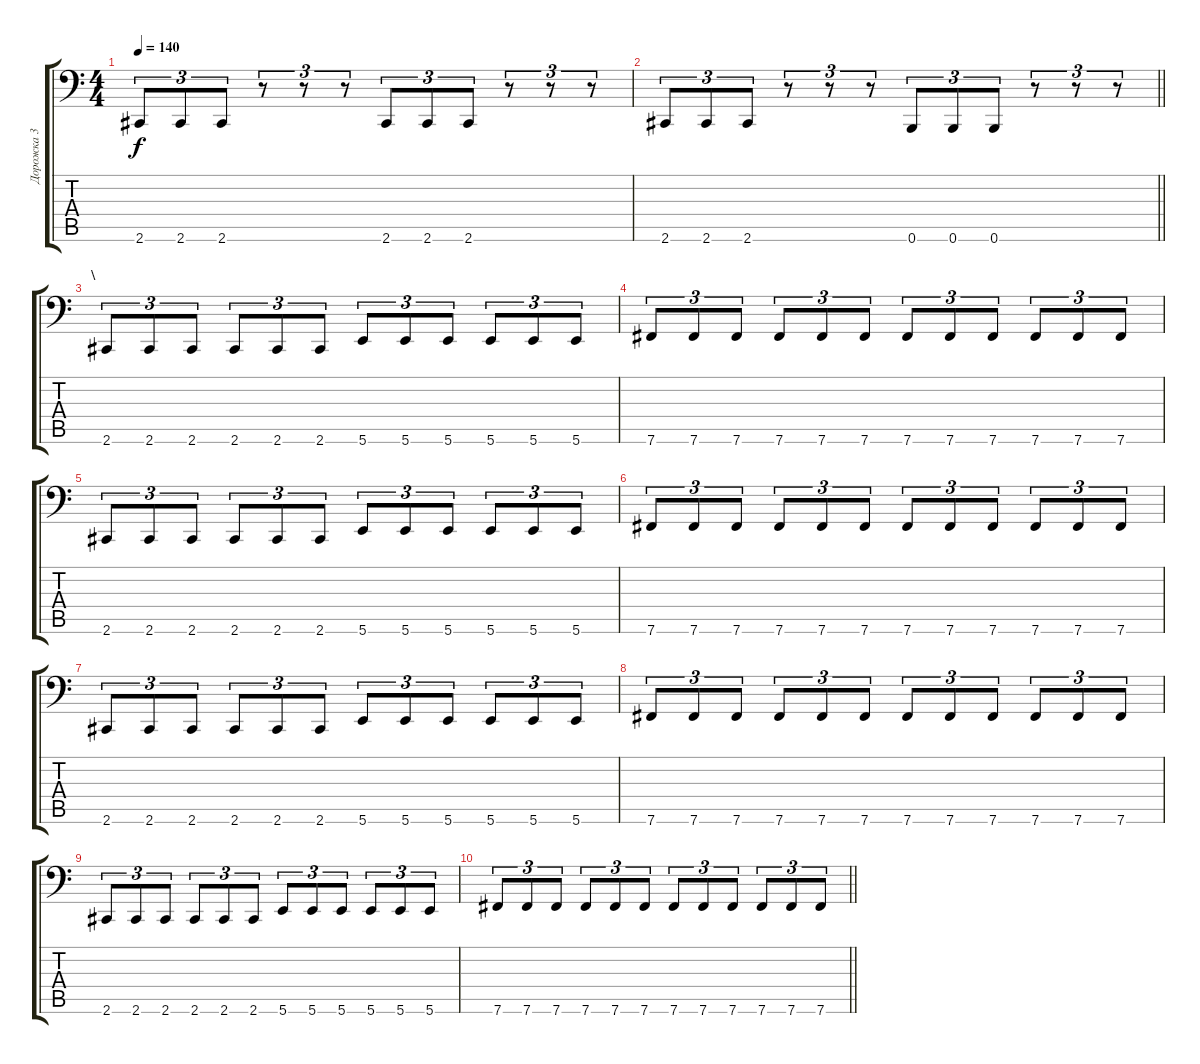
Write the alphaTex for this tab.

\track ("Дорожка 3" "Дорожка 3") {instrument electricbassfinger}
\staff {score tabs}
\tuning (Db3 Ab2 E2 B1 Gb1 B0) {hide}
\ts (4 4)
\tempo 140
\clef f4
\ks c
2.6.8{tu (3 2) dy f} 2.6.8{tu (3 2)} 2.6.8{tu (3 2)} r.8{tu (3 2)} r.8{tu (3 2)} r.8{tu (3 2)} 2.6.8{tu (3 2)} 2.6.8{tu (3 2)} 2.6.8{tu (3 2)} r.8{tu (3 2)} r.8{tu (3 2)} r.8{tu (3 2)} |
\barLineRight lightlight
2.6.8{tu (3 2)} 2.6.8{tu (3 2)} 2.6.8{tu (3 2)} r.8{tu (3 2)} r.8{tu (3 2)} r.8{tu (3 2)} 0.6.8{tu (3 2)} 0.6.8{tu (3 2)} 0.6.8{tu (3 2)} r.8{tu (3 2)} r.8{tu (3 2)} r.8{tu (3 2)} |
\section ("" " \\")
2.6.8{tu (3 2)} 2.6.8{tu (3 2)} 2.6.8{tu (3 2)} 2.6.8{tu (3 2)} 2.6.8{tu (3 2)} 2.6.8{tu (3 2)} 5.6.8{tu (3 2)} 5.6.8{tu (3 2)} 5.6.8{tu (3 2)} 5.6.8{tu (3 2)} 5.6.8{tu (3 2)} 5.6.8{tu (3 2)} |
7.6.8{tu (3 2)} 7.6.8{tu (3 2)} 7.6.8{tu (3 2)} 7.6.8{tu (3 2)} 7.6.8{tu (3 2)} 7.6.8{tu (3 2)} 7.6.8{tu (3 2)} 7.6.8{tu (3 2)} 7.6.8{tu (3 2)} 7.6.8{tu (3 2)} 7.6.8{tu (3 2)} 7.6.8{tu (3 2)} |
2.6.8{tu (3 2)} 2.6.8{tu (3 2)} 2.6.8{tu (3 2)} 2.6.8{tu (3 2)} 2.6.8{tu (3 2)} 2.6.8{tu (3 2)} 5.6.8{tu (3 2)} 5.6.8{tu (3 2)} 5.6.8{tu (3 2)} 5.6.8{tu (3 2)} 5.6.8{tu (3 2)} 5.6.8{tu (3 2)} |
7.6.8{tu (3 2)} 7.6.8{tu (3 2)} 7.6.8{tu (3 2)} 7.6.8{tu (3 2)} 7.6.8{tu (3 2)} 7.6.8{tu (3 2)} 7.6.8{tu (3 2)} 7.6.8{tu (3 2)} 7.6.8{tu (3 2)} 7.6.8{tu (3 2)} 7.6.8{tu (3 2)} 7.6.8{tu (3 2)} |
2.6.8{tu (3 2)} 2.6.8{tu (3 2)} 2.6.8{tu (3 2)} 2.6.8{tu (3 2)} 2.6.8{tu (3 2)} 2.6.8{tu (3 2)} 5.6.8{tu (3 2)} 5.6.8{tu (3 2)} 5.6.8{tu (3 2)} 5.6.8{tu (3 2)} 5.6.8{tu (3 2)} 5.6.8{tu (3 2)} |
7.6.8{tu (3 2)} 7.6.8{tu (3 2)} 7.6.8{tu (3 2)} 7.6.8{tu (3 2)} 7.6.8{tu (3 2)} 7.6.8{tu (3 2)} 7.6.8{tu (3 2)} 7.6.8{tu (3 2)} 7.6.8{tu (3 2)} 7.6.8{tu (3 2)} 7.6.8{tu (3 2)} 7.6.8{tu (3 2)} |
2.6.8{tu (3 2)} 2.6.8{tu (3 2)} 2.6.8{tu (3 2)} 2.6.8{tu (3 2)} 2.6.8{tu (3 2)} 2.6.8{tu (3 2)} 5.6.8{tu (3 2)} 5.6.8{tu (3 2)} 5.6.8{tu (3 2)} 5.6.8{tu (3 2)} 5.6.8{tu (3 2)} 5.6.8{tu (3 2)} |
\barLineRight lightlight
7.6.8{tu (3 2)} 7.6.8{tu (3 2)} 7.6.8{tu (3 2)} 7.6.8{tu (3 2)} 7.6.8{tu (3 2)} 7.6.8{tu (3 2)} 7.6.8{tu (3 2)} 7.6.8{tu (3 2)} 7.6.8{tu (3 2)} 7.6.8{tu (3 2)} 7.6.8{tu (3 2)} 7.6.8{tu (3 2)}
